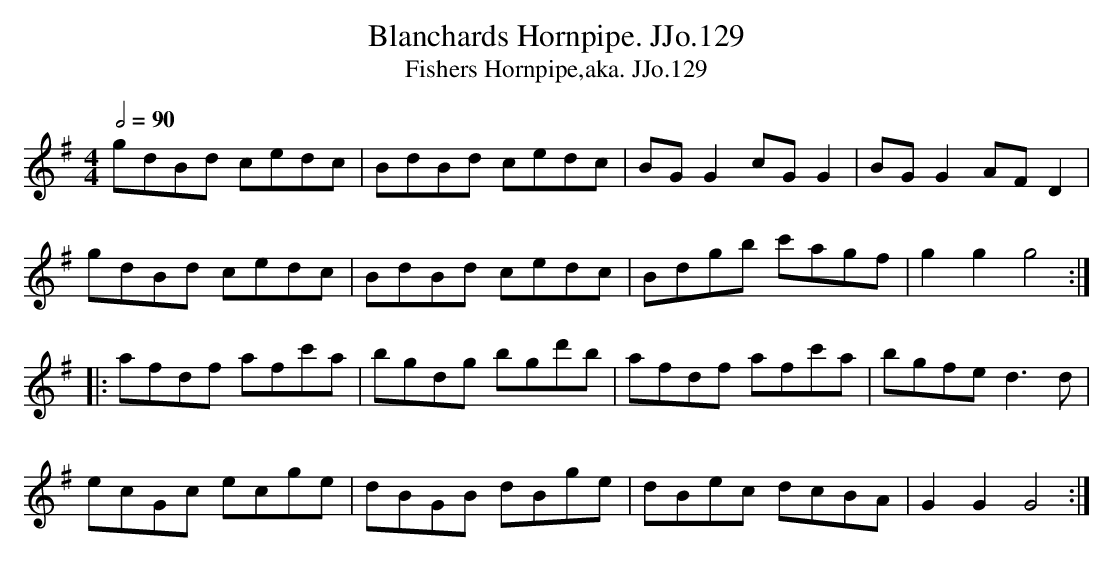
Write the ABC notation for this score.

X:1
T:Blanchards Hornpipe. JJo.129
T:Fishers Hornpipe,aka. JJo.129
M:4/4
L:1/8
Q:1/2=90
K:G
gdBd cedc|BdBd cedc|BGG2 cGG2|BGG2 AFD2|
gdBd cedc|BdBd cedc|Bdgb c'agf|g2g2g4:|
|:afdf afc'a|bgdg bgd'b|afdf afc'a|bgfe d3d|
ecGc ecge|dBGB dBge|dBec dcBA|G2G2G4:|
